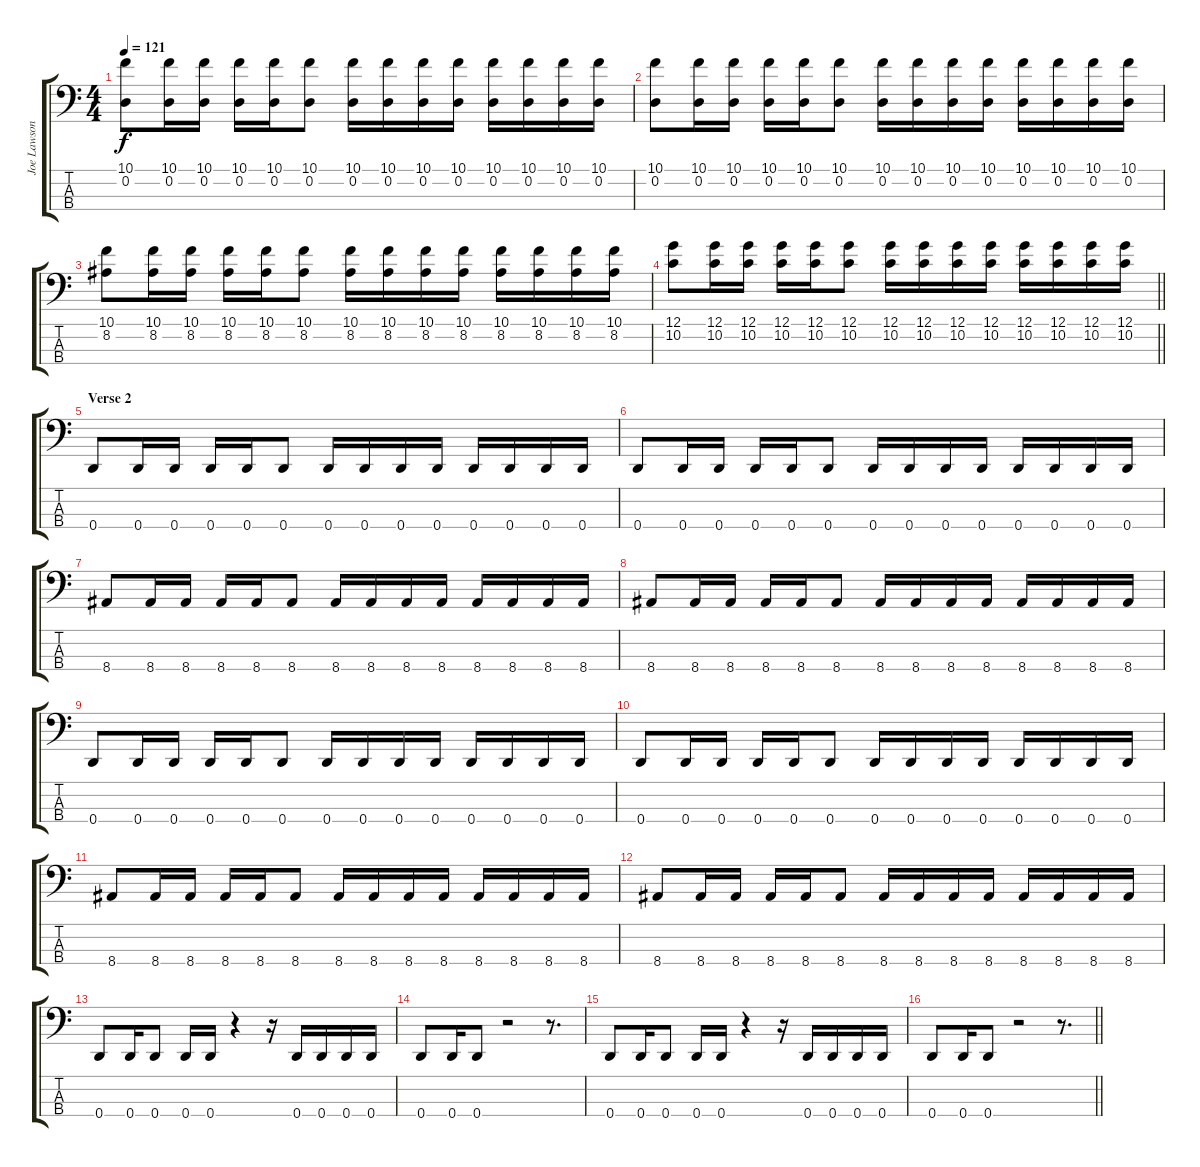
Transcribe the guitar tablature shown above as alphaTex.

\track ("Joe Lawson" "Joe Lawson") {instrument electricbasspick}
\staff {score tabs}
\tuning (G2 D2 A1 D1) {hide}
\ts (4 4)
\tempo 121
\clef f4
\ks c
(10.1 0.2).8{dy f} (10.1 0.2).16 (10.1 0.2).16 (10.1 0.2).16 (10.1 0.2).16 (10.1 0.2).8 (10.1 0.2).16 (10.1 0.2).16 (10.1 0.2).16 (10.1 0.2).16 (10.1 0.2).16 (10.1 0.2).16 (10.1 0.2).16 (10.1 0.2).16 |
(10.1 0.2).8 (10.1 0.2).16 (10.1 0.2).16 (10.1 0.2).16 (10.1 0.2).16 (10.1 0.2).8 (10.1 0.2).16 (10.1 0.2).16 (10.1 0.2).16 (10.1 0.2).16 (10.1 0.2).16 (10.1 0.2).16 (10.1 0.2).16 (10.1 0.2).16 |
(10.1 8.2).8 (10.1 8.2).16 (10.1 8.2).16 (10.1 8.2).16 (10.1 8.2).16 (10.1 8.2).8 (10.1 8.2).16 (10.1 8.2).16 (10.1 8.2).16 (10.1 8.2).16 (10.1 8.2).16 (10.1 8.2).16 (10.1 8.2).16 (10.1 8.2).16 |
\barLineRight lightlight
(12.1 10.2).8 (12.1 10.2).16 (12.1 10.2).16 (12.1 10.2).16 (12.1 10.2).16 (12.1 10.2).8 (12.1 10.2).16 (12.1 10.2).16 (12.1 10.2).16 (12.1 10.2).16 (12.1 10.2).16 (12.1 10.2).16 (12.1 10.2).16 (12.1 10.2).16 |
\section ("" "Verse 2")
0.4.8 0.4.16 0.4.16 0.4.16 0.4.16 0.4.8 0.4.16 0.4.16 0.4.16 0.4.16 0.4.16 0.4.16 0.4.16 0.4.16 |
0.4.8 0.4.16 0.4.16 0.4.16 0.4.16 0.4.8 0.4.16 0.4.16 0.4.16 0.4.16 0.4.16 0.4.16 0.4.16 0.4.16 |
8.4.8 8.4.16 8.4.16 8.4.16 8.4.16 8.4.8 8.4.16 8.4.16 8.4.16 8.4.16 8.4.16 8.4.16 8.4.16 8.4.16 |
8.4.8 8.4.16 8.4.16 8.4.16 8.4.16 8.4.8 8.4.16 8.4.16 8.4.16 8.4.16 8.4.16 8.4.16 8.4.16 8.4.16 |
0.4.8 0.4.16 0.4.16 0.4.16 0.4.16 0.4.8 0.4.16 0.4.16 0.4.16 0.4.16 0.4.16 0.4.16 0.4.16 0.4.16 |
0.4.8 0.4.16 0.4.16 0.4.16 0.4.16 0.4.8 0.4.16 0.4.16 0.4.16 0.4.16 0.4.16 0.4.16 0.4.16 0.4.16 |
8.4.8 8.4.16 8.4.16 8.4.16 8.4.16 8.4.8 8.4.16 8.4.16 8.4.16 8.4.16 8.4.16 8.4.16 8.4.16 8.4.16 |
8.4.8 8.4.16 8.4.16 8.4.16 8.4.16 8.4.8 8.4.16 8.4.16 8.4.16 8.4.16 8.4.16 8.4.16 8.4.16 8.4.16 |
0.4.8 0.4.16 0.4.8 0.4.16 0.4.16 r.4 r.16 0.4.16 0.4.16 0.4.16 0.4.16 |
0.4.8 0.4.16 0.4.8 r.2 r.8{d} |
0.4.8 0.4.16 0.4.8 0.4.16 0.4.16 r.4 r.16 0.4.16 0.4.16 0.4.16 0.4.16 |
\barLineRight lightlight
0.4.8 0.4.16 0.4.8 r.2 r.8{d}
